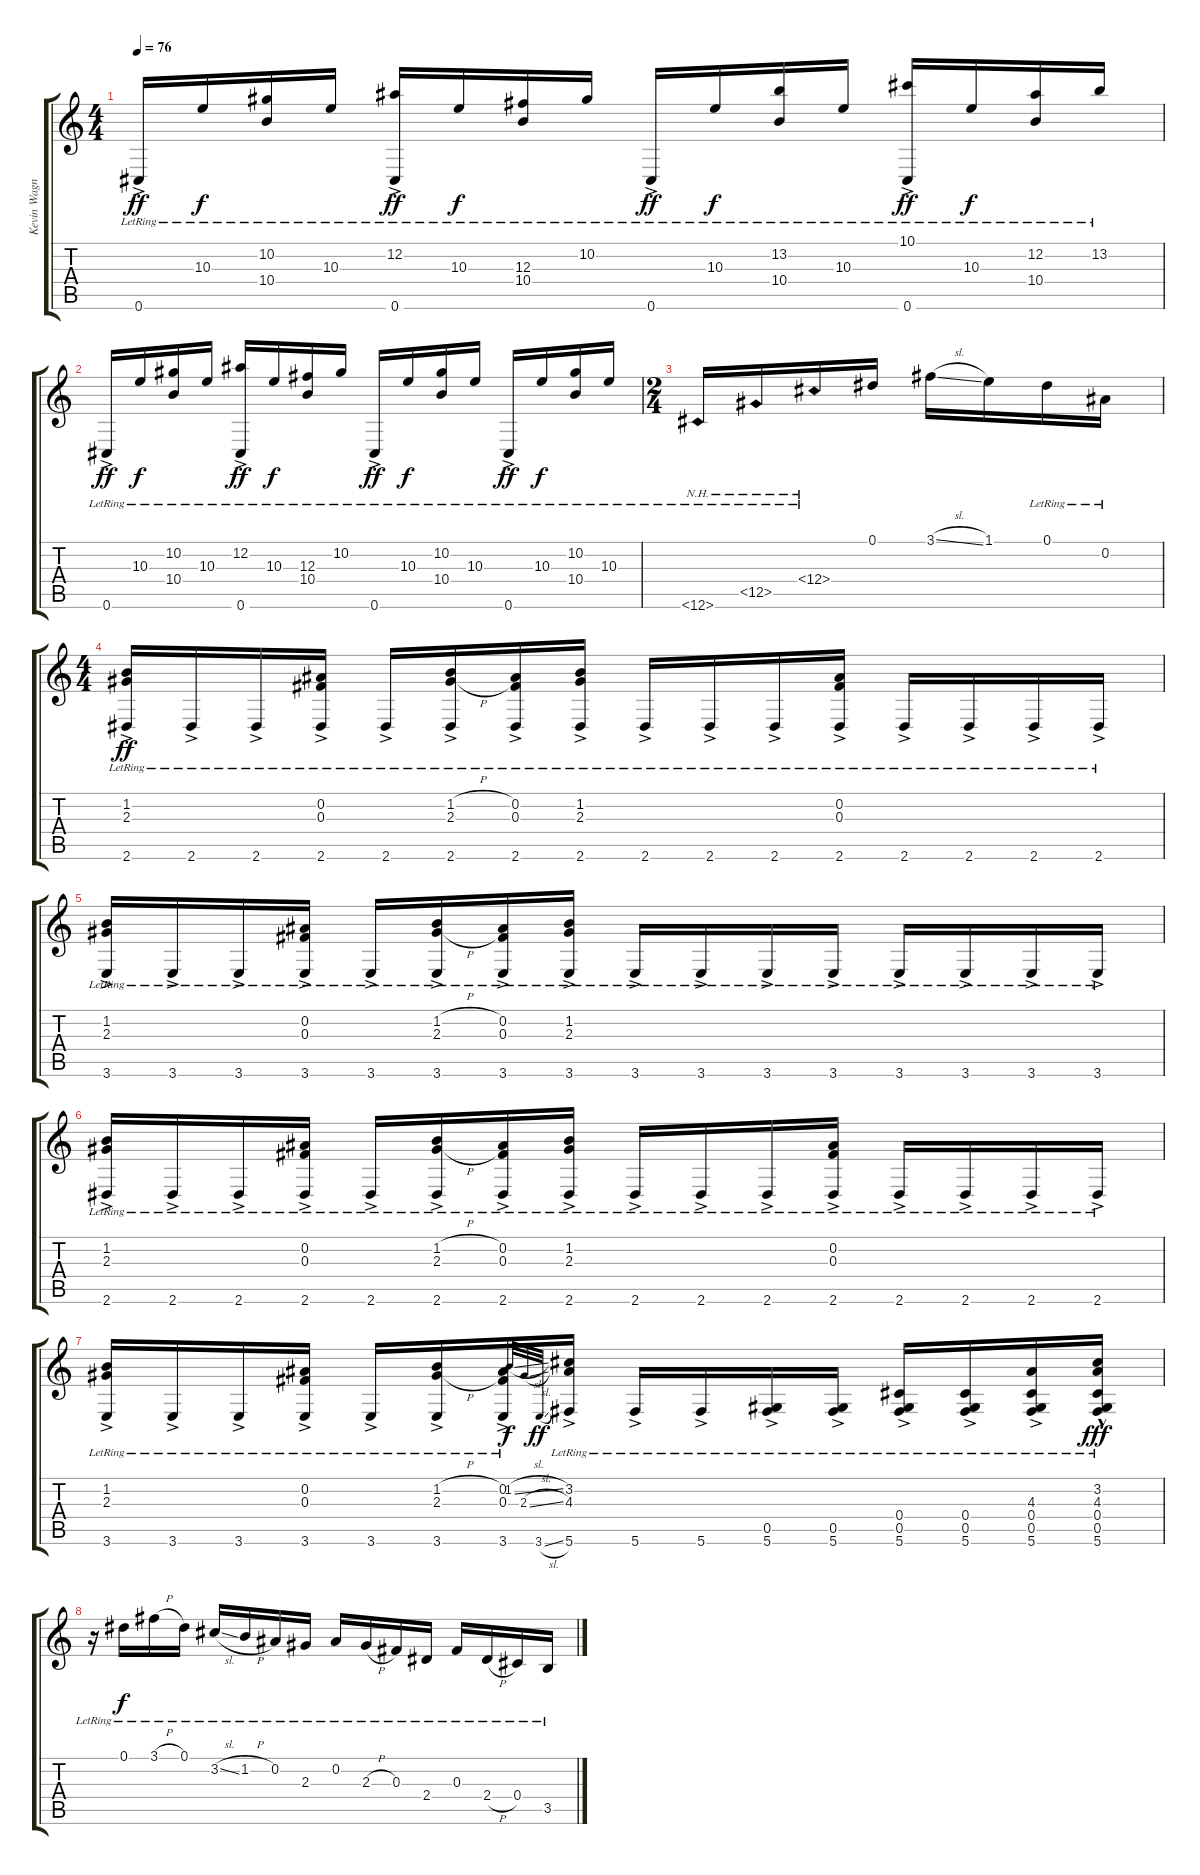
\track ("Kevin Wagner" "Kevin Wagn") {instrument acousticguitarsteel}
\staff {score tabs}
\tuning (Eb4 Bb3 Gb3 Db3 Ab2 Db2) {hide}
\ts (4 4)
\tempo 76
\clef g2
\ks c
0.6{ac lr}.16{dy ff} 10.3{lr}.16{dy f} (10.2{lr} 10.4{lr}).16 10.3{lr}.16 (12.2{lr} 0.6{ac lr}).16{dy ff} 10.3{lr}.16{dy f} (12.3{lr} 10.4{lr}).16 10.2{lr}.16 0.6{ac lr}.16{dy ff} 10.3{lr}.16{dy f} (13.2{lr} 10.4{lr}).16 10.3{lr}.16 (10.1{lr} 0.6{ac lr}).16{dy ff} 10.3{lr}.16{dy f} (12.2{lr} 10.4{lr}).16 13.2{lr}.16 |
0.6{ac lr}.16{dy ff} 10.3{lr}.16{dy f} (10.2{lr} 10.4{lr}).16 10.3{lr}.16 (12.2{lr} 0.6{ac lr}).16{dy ff} 10.3{lr}.16{dy f} (12.3{lr} 10.4{lr}).16 10.2{lr}.16 0.6{ac lr}.16{dy ff} 10.3{lr}.16{dy f} (10.2{lr} 10.4{lr}).16 10.3{lr}.16 0.6{ac lr}.16{dy ff} 10.3{lr}.16{dy f} (10.2{lr} 10.4{lr}).16 10.3{lr}.16 |
\ts (2 4)
12.6{nh lr}.16 12.5{nh lr}.16 12.4{nh lr}.16 0.1.16 3.1{sl}.16 1.1.16 0.1{lr}.16 0.2{lr}.16 |
\ts (4 4)
(1.2{lr} 2.3{lr} 2.6{ac lr}).16{dy ff} 2.6{ac lr}.16 2.6{ac lr}.16 (0.2{lr} 0.3{lr} 2.6{ac lr}).16 2.6{ac lr}.16 (1.2{h lr} 2.3{h lr} 2.6{ac lr}).16 (0.2{lr} 0.3{lr} 2.6{ac lr}).16 (1.2{lr} 2.3{lr} 2.6{ac lr}).16 2.6{ac lr}.16 2.6{ac lr}.16 2.6{ac lr}.16 (0.2{lr} 0.3{lr} 2.6{ac lr}).16 2.6{ac lr}.16 2.6{ac lr}.16 2.6{ac lr}.16 2.6{ac lr}.16 |
(1.2{lr} 2.3{lr} 3.6{ac lr}).16 3.6{ac lr}.16 3.6{ac lr}.16 (0.2{lr} 0.3{lr} 3.6{ac lr}).16 3.6{ac lr}.16 (1.2{h lr} 2.3{h lr} 3.6{ac lr}).16 (0.2{lr} 0.3{lr} 3.6{ac lr}).16 (1.2{lr} 2.3{lr} 3.6{ac lr}).16 3.6{ac lr}.16 3.6{ac lr}.16 3.6{ac lr}.16 3.6{ac lr}.16 3.6{ac lr}.16 3.6{ac lr}.16 3.6{ac lr}.16 3.6{ac lr}.16 |
(1.2{lr} 2.3{lr} 2.6{ac lr}).16 2.6{ac lr}.16 2.6{ac lr}.16 (0.2{lr} 0.3{lr} 2.6{ac lr}).16 2.6{ac lr}.16 (1.2{h lr} 2.3{h lr} 2.6{ac lr}).16 (0.2{lr} 0.3{lr} 2.6{ac lr}).16 (1.2{lr} 2.3{lr} 2.6{ac lr}).16 2.6{ac lr}.16 2.6{ac lr}.16 2.6{ac lr}.16 (0.2{lr} 0.3{lr} 2.6{ac lr}).16 2.6{ac lr}.16 2.6{ac lr}.16 2.6{ac lr}.16 2.6{ac lr}.16 |
(1.2{lr} 2.3{lr} 3.6{ac lr}).16 3.6{ac lr}.16 3.6{ac lr}.16 (0.2{lr} 0.3{lr} 3.6{ac lr}).16 3.6{ac lr}.16 (1.2{h lr} 2.3{h lr} 3.6{ac lr}).16 (0.2{lr} 0.3{lr} 3.6{ac lr}).16 1.2{sl}.32{gr onbeat dy f} 2.3{sl}.32{gr onbeat} 3.6{sl}.32{gr onbeat dy ff} (3.2{lr} 4.3{lr} 5.6{ac lr}).16 5.6{ac lr}.16 5.6{ac lr}.16 (0.5{lr} 5.6{ac lr}).16 (0.5{lr} 5.6{ac lr}).16 (0.4 0.5{lr} 5.6{ac lr}).16 (0.4 0.5{lr} 5.6{ac lr}).16 (4.3 0.4 0.5{lr} 5.6{ac lr}).16 (3.2{hac} 4.3{hac} 0.4{hac} 0.5{hac lr} 5.6{hac lr}).16{dy fff} |
r.16 0.1{lr}.16{dy f} 3.1{h lr}.16 0.1{lr}.16 3.2{sl lr}.16 1.2{h lr}.16 0.2{lr}.16 2.3{lr}.16 0.2{lr}.16 2.3{h lr}.16 0.3{lr}.16 2.4{lr}.16 0.3{lr}.16 2.4{h lr}.16 0.4{lr}.16 3.5{lr}.16
